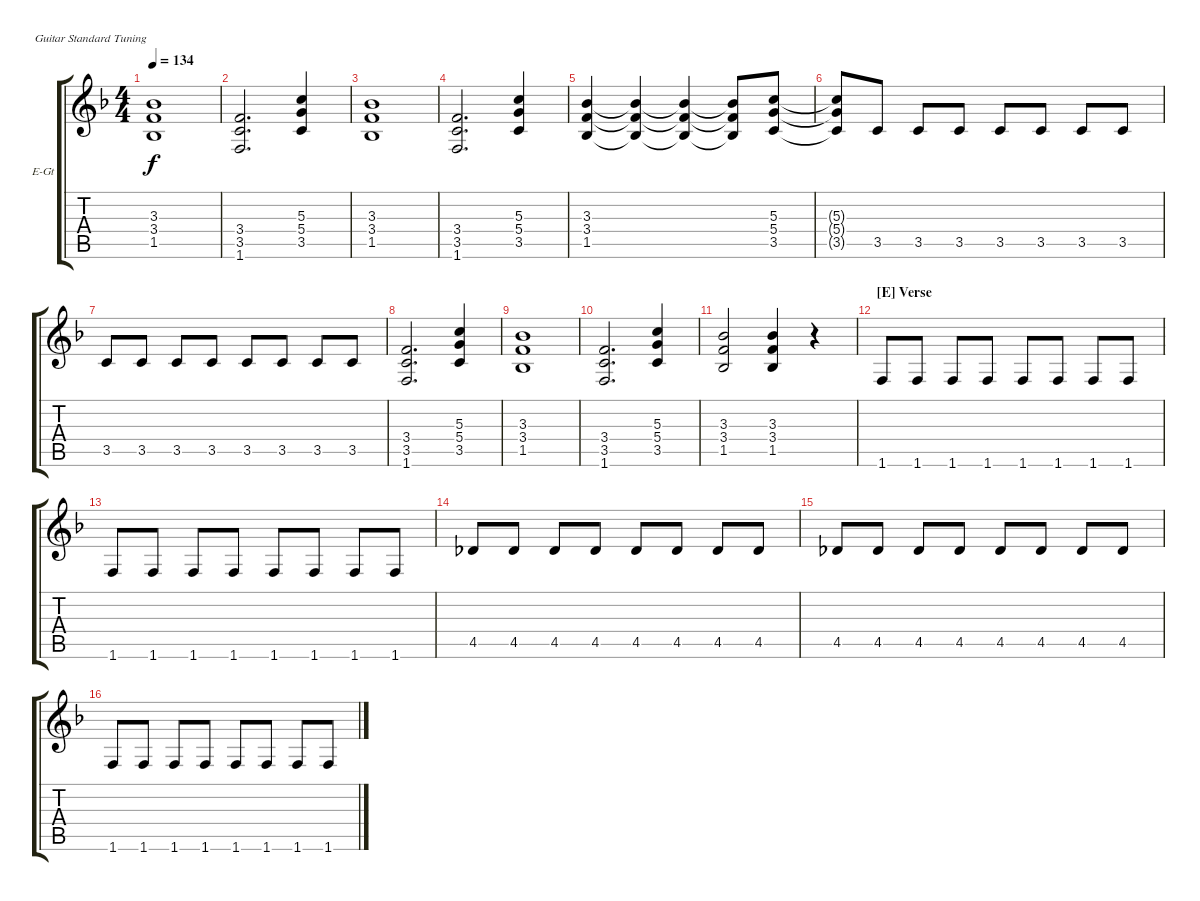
\defaultSystemsLayout 4
\bracketExtendMode groupsimilarinstruments
\firstSystemTrackNameOrientation horizontal
\otherSystemsTrackNameOrientation horizontal
\track ("Vivian Rhythm" "E-Gt") {instrument distortionguitar}
\staff {score tabs}
\tuning (E4 B3 G3 D3 A2 E2)
\ts (4 4)
\tempo 134
\clef g2
\scale
0.333333
\ks f
(3.3 3.4 1.5).1{dy f} |
\scale
0.333333 (3.4 3.5 1.6).2{d} (5.3 5.4 3.5).4 |
\scale
0.333333 (3.3 3.4 1.5).1 |
\scale
0.333333 (3.4 3.5 1.6).2{d} (5.3 5.4 3.5).4 |
\scale
0.333333 (3.3 3.4 1.5).4 (3.3{t} 3.4{t} 1.5{t}).4 (3.3{t} 3.4{t} 1.5{t}).4 (3.3{t} 3.4{t} 1.5{t}).8 (5.3 5.4 3.5).8 |
\scale
0.333333 (5.3{t} 5.4{t} 3.5{t}).8 3.5.8 3.5.8 3.5.8 3.5.8 3.5.8 3.5.8 3.5.8 |
\scale
0.333333 3.5.8 3.5.8 3.5.8 3.5.8 3.5.8 3.5.8 3.5.8 3.5.8 |
\scale
0.333333 (3.4 3.5 1.6).2{d} (5.3 5.4 3.5).4 |
\scale
0.333333 (3.3 3.4 1.5).1 |
\scale
0.333333 (3.4 3.5 1.6).2{d} (5.3 5.4 3.5).4 |
\scale
0.333333 (3.3 3.4 1.5).2 (3.3 3.4 1.5).4 r.4 |
\section ("E" "Verse")
\scale
0.333333 1.6.8 1.6.8 1.6.8 1.6.8 1.6.8 1.6.8 1.6.8 1.6.8 |
\scale
0.333333 1.6.8 1.6.8 1.6.8 1.6.8 1.6.8 1.6.8 1.6.8 1.6.8 |
\scale
0.333333 4.5.8 4.5.8 4.5.8 4.5.8 4.5.8 4.5.8 4.5.8 4.5.8 |
\scale
0.333333 4.5.8 4.5.8 4.5.8 4.5.8 4.5.8 4.5.8 4.5.8 4.5.8 |
\scale
0.333333 1.6.8 1.6.8 1.6.8 1.6.8 1.6.8 1.6.8 1.6.8 1.6.8
